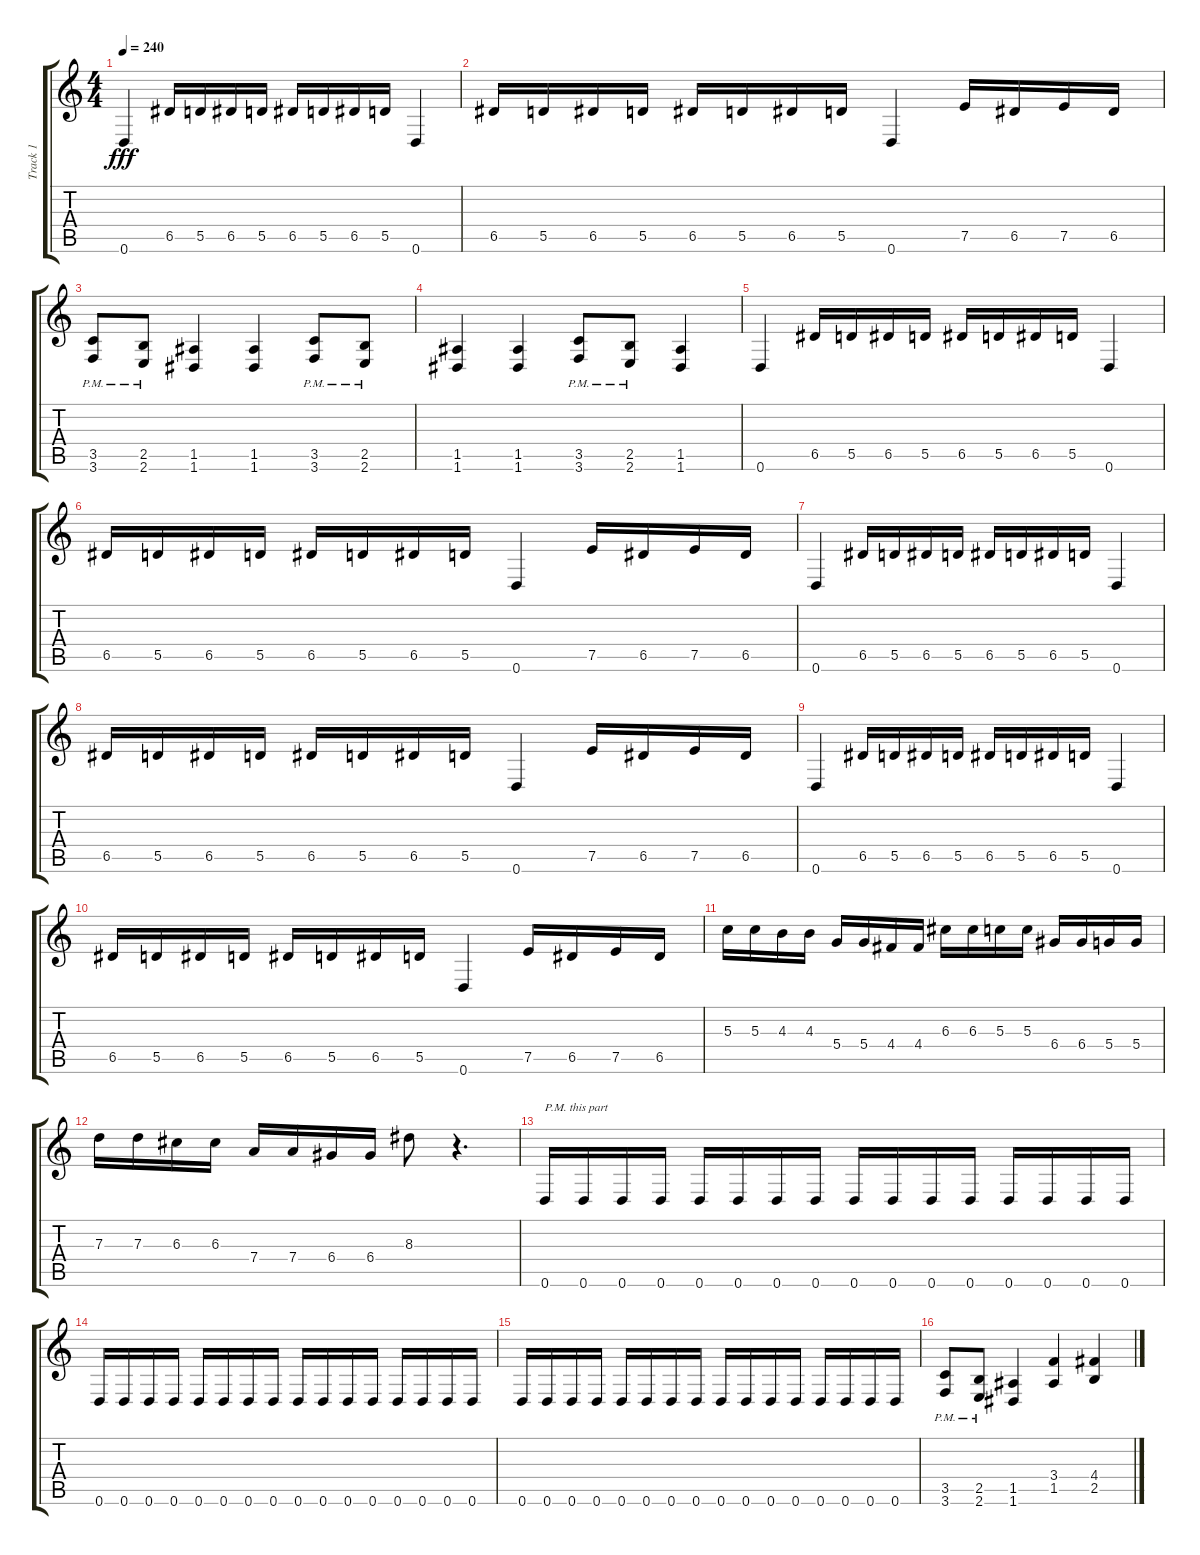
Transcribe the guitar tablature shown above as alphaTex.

\track ("Track 1" "Track 1") {instrument distortionguitar}
\staff {score tabs}
\tuning (E4 B3 G3 D3 A2 D2) {hide}
\ts (4 4)
\tempo 240
\clef g2
\ks c
0.6.4{dy fff} 6.5.16 5.5.16 6.5.16 5.5.16 6.5.16 5.5.16 6.5.16 5.5.16 0.6.4 |
6.5.16 5.5.16 6.5.16 5.5.16 6.5.16 5.5.16 6.5.16 5.5.16 0.6.4 7.5.16 6.5.16 7.5.16 6.5.16 |
(3.5{pm} 3.6{pm}).8 (2.5{pm} 2.6{pm}).8 (1.5 1.6).4 (1.5 1.6).4 (3.5{pm} 3.6{pm}).8 (2.5{pm} 2.6{pm}).8 |
(1.5 1.6).4 (1.5 1.6).4 (3.5{pm} 3.6{pm}).8 (2.5{pm} 2.6{pm}).8 (1.5 1.6).4 |
0.6.4 6.5.16 5.5.16 6.5.16 5.5.16 6.5.16 5.5.16 6.5.16 5.5.16 0.6.4 |
6.5.16 5.5.16 6.5.16 5.5.16 6.5.16 5.5.16 6.5.16 5.5.16 0.6.4 7.5.16 6.5.16 7.5.16 6.5.16 |
0.6.4 6.5.16 5.5.16 6.5.16 5.5.16 6.5.16 5.5.16 6.5.16 5.5.16 0.6.4 |
6.5.16 5.5.16 6.5.16 5.5.16 6.5.16 5.5.16 6.5.16 5.5.16 0.6.4 7.5.16 6.5.16 7.5.16 6.5.16 |
0.6.4 6.5.16 5.5.16 6.5.16 5.5.16 6.5.16 5.5.16 6.5.16 5.5.16 0.6.4 |
6.5.16 5.5.16 6.5.16 5.5.16 6.5.16 5.5.16 6.5.16 5.5.16 0.6.4 7.5.16 6.5.16 7.5.16 6.5.16 |
5.3.16 5.3.16 4.3.16 4.3.16 5.4.16 5.4.16 4.4.16 4.4.16 6.3.16 6.3.16 5.3.16 5.3.16 6.4.16 6.4.16 5.4.16 5.4.16 |
7.3.16 7.3.16 6.3.16 6.3.16 7.4.16 7.4.16 6.4.16 6.4.16 8.3.8 r.4{d} |
0.6.16{txt "P.M. this part"} 0.6.16 0.6.16 0.6.16 0.6.16 0.6.16 0.6.16 0.6.16 0.6.16 0.6.16 0.6.16 0.6.16 0.6.16 0.6.16 0.6.16 0.6.16 |
0.6.16 0.6.16 0.6.16 0.6.16 0.6.16 0.6.16 0.6.16 0.6.16 0.6.16 0.6.16 0.6.16 0.6.16 0.6.16 0.6.16 0.6.16 0.6.16 |
0.6.16 0.6.16 0.6.16 0.6.16 0.6.16 0.6.16 0.6.16 0.6.16 0.6.16 0.6.16 0.6.16 0.6.16 0.6.16 0.6.16 0.6.16 0.6.16 |
(3.5{pm} 3.6{pm}).8 (2.5{pm} 2.6{pm}).8 (1.5 1.6).4 (3.4 1.5).4 (4.4 2.5).4
